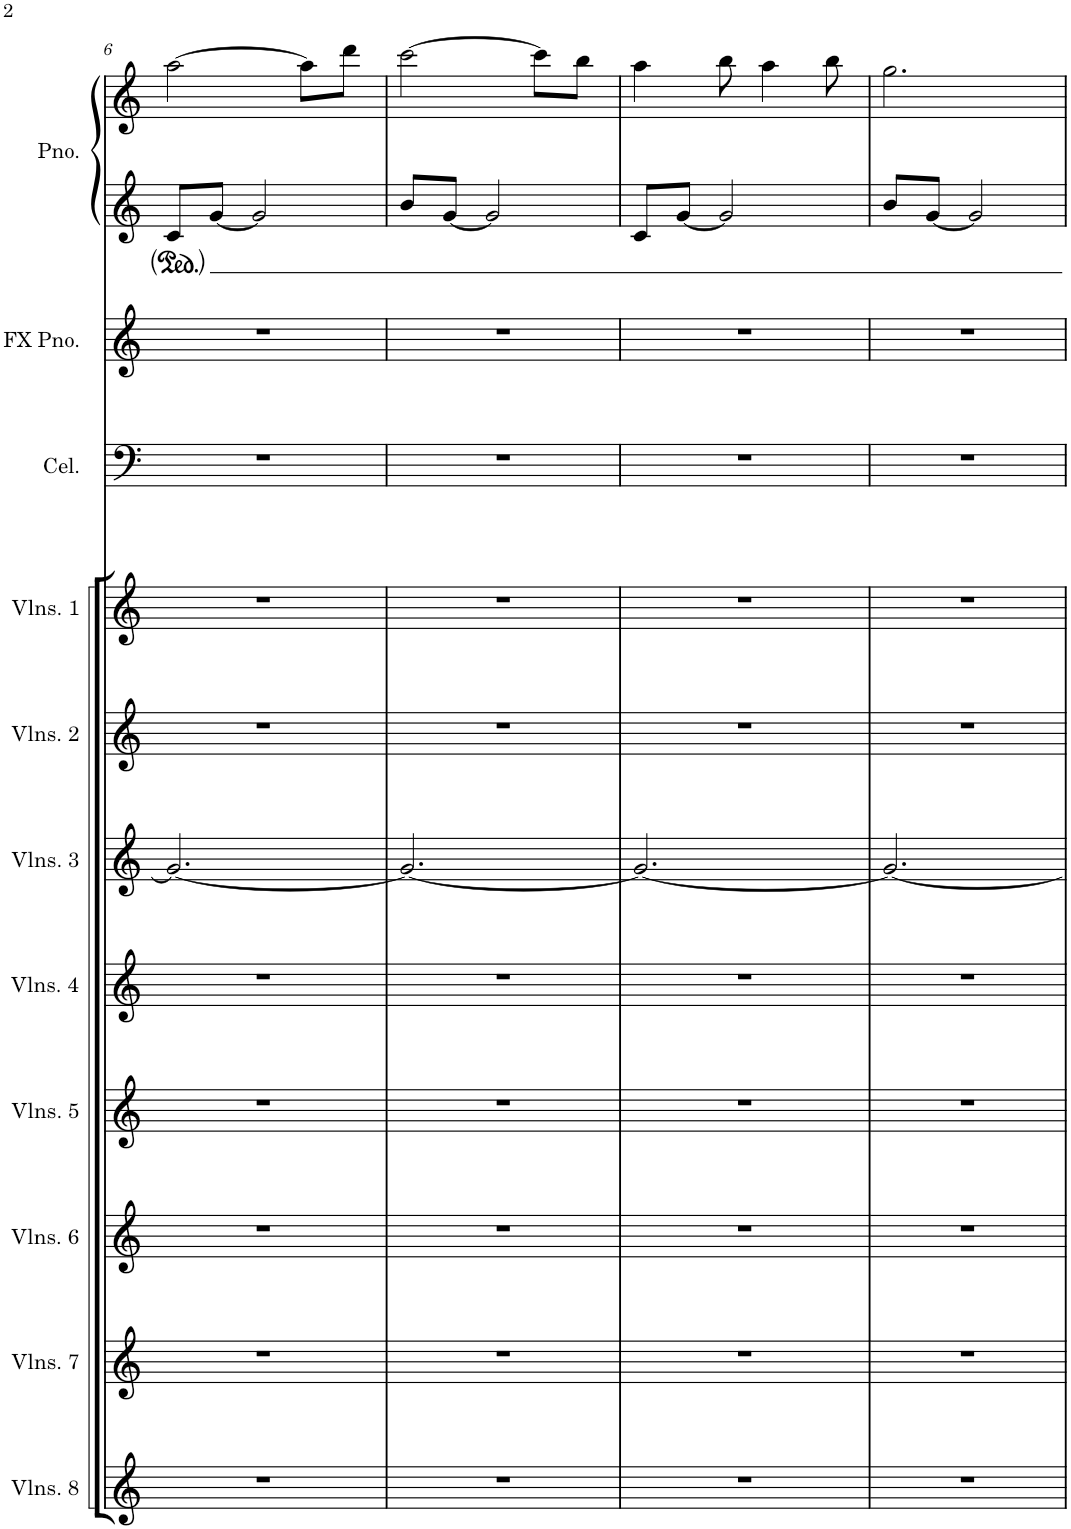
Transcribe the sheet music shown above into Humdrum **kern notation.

**kern	**kern	**kern	**kern	**kern	**kern	**kern	**kern	**kern	**kern	**kern	**kern
*part11	*part10	*part9	*part8	*part7	*part6	*part5	*part4	*part3	*part2	*part1	*part1
*staff12	*staff11	*staff10	*staff9	*staff8	*staff7	*staff6	*staff5	*staff4	*staff3	*staff2	*staff1
*I"Violins 8	*I"Violins 7	*I"Violins 6	*I"Violins 5	*I"Violins 4	*I"Violins 3	*I"Violins 2	*I"Violins 1	*I"Celesta	*I"Effect piano	*I"Piano	*
*I'Vlns. 8	*I'Vlns. 7	*I'Vlns. 6	*I'Vlns. 5	*I'Vlns. 4	*I'Vlns. 3	*I'Vlns. 2	*I'Vlns. 1	*I'Cel.	*	*I'Pno.	*
!!LO:PB:g=z
*clefG2	*clefG2	*clefG2	*clefG2	*clefG2	*clefG2	*clefG2	*clefG2	*clefF4	*clefG2	*clefG2	*clefG2
*k[]	*k[]	*k[]	*k[]	*k[]	*k[]	*k[]	*k[]	*k[]	*k[]	*k[]	*k[]
*M6/8	*M6/8	*M6/8	*M6/8	*M6/8	*M6/8	*M6/8	*M6/8	*M6/8	*M6/8	*M6/8	*M6/8
=6	=6	=6	=6	=6	=6	=6	=6	=6	=6	=6	=6
2.r	2.r	2.r	2.r	2.r	2.g/_	2.r	2.r	2.r	2.r	8c/L	[2aa\
.	.	.	.	.	.	.	.	.	.	[8g/J	.
.	.	.	.	.	.	.	.	.	.	2g/]	.
.	.	.	.	.	.	.	.	.	.	.	8aa\L]
.	.	.	.	.	.	.	.	.	.	.	8ddd\J
=7	=7	=7	=7	=7	=7	=7	=7	=7	=7	=7	=7
2.r	2.r	2.r	2.r	2.r	2.g/_	2.r	2.r	2.r	2.r	8b/L	[2ccc\
.	.	.	.	.	.	.	.	.	.	[8g/J	.
.	.	.	.	.	.	.	.	.	.	2g/]	.
.	.	.	.	.	.	.	.	.	.	.	8ccc\L]
.	.	.	.	.	.	.	.	.	.	.	8bb\J
=8	=8	=8	=8	=8	=8	=8	=8	=8	=8	=8	=8
2.r	2.r	2.r	2.r	2.r	2.g/_	2.r	2.r	2.r	2.r	8c/L	4aa\
.	.	.	.	.	.	.	.	.	.	[8g/J	.
.	.	.	.	.	.	.	.	.	.	2g/]	8bb\
.	.	.	.	.	.	.	.	.	.	.	4aa\
.	.	.	.	.	.	.	.	.	.	.	8bb\
=9	=9	=9	=9	=9	=9	=9	=9	=9	=9	=9	=9
2.r	2.r	2.r	2.r	2.r	2.g/_	2.r	2.r	2.r	2.r	8b/L	2.gg\
.	.	.	.	.	.	.	.	.	.	[8g/J	.
.	.	.	.	.	.	.	.	.	.	2g/]	.
=	=	=	=	=	=	=	=	=	=	=	=
*-	*-	*-	*-	*-	*-	*-	*-	*-	*-	*-	*-
